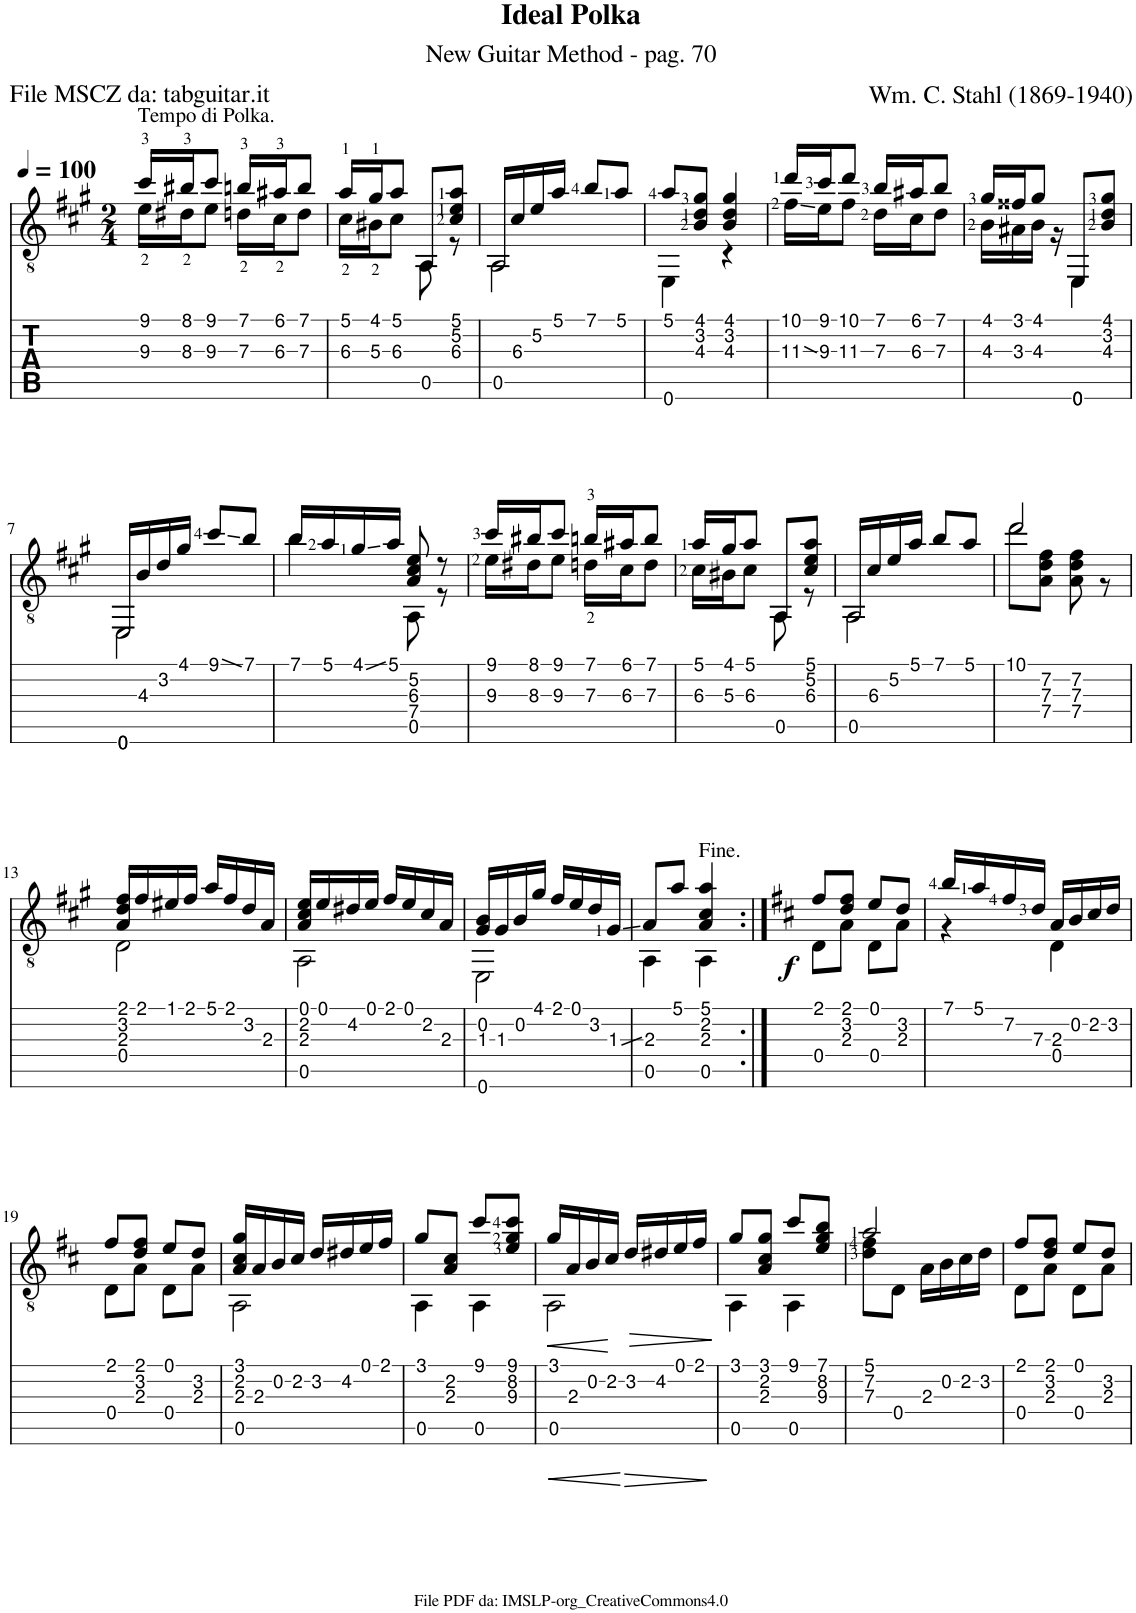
**kern	**kern	**dynam
*part1	*part1	*part1
*staff2	*staff1	*staff1/2
*I"Guitar	*	*
*I'Guit.	*	*
*stria6	*	*
*	*clefGv2	*
*k[f#c#g#]	*k[f#c#g#]	*
*M2/4	*M2/4	*
*MM100	*MM100	*
=1	=1	=1
*^	*^	*
!	!	!LO:TX:a:t=Tempo di Polka.	!	!
16cc#LL	16eLL	16cc#/LL	16e\LL	.
16b#J	16d#J	16b#X/J	16d#X\J	.
8cc#J	8eJ	8cc#/J	8e\J	.
16bLL	16dLL	16bn/LL	16dn\LL	.
16a#J	16c#J	16a#X/J	16c#\J	.
8bJ	8dJ	8b/J	8d\J	.
=2	=2	=2	=2	=2
16aLL	16c#LL	16a/LL	16c#\LL	.
16g#J	16B#J	16g#/J	16B#X\J	.
8aJ	8c#J	8a/J	8c#\J	.
8AAL	8AA	8AA/L	8AA\	.
8c#\ 8e\ 8a\J	8r	8c#/ 8e/ 8a/J	8r	.
=3	=3	=3	=3	=3
!	!	!LO:N:head=open	!	!
16AALL	2AA	16AA/LL	2AA\	.
16c#J	.	16c#/	.	.
16eL	.	16e/	.	.
16aJJ	.	16a/JJ	.	.
8bL	.	8b/L	.	.
8aJ	.	8a/J	.	.
=4	=4	=4	=4	=4
8aL	4EE	8a/L	4EE\	.
8B\ 8d\ 8g#\J	.	8B/ 8d/ 8g#/J	.	.
4B 4d 4g#	4r	4B/ 4d/ 4g#/	4r	.
=5	=5	=5	=5	=5
16ddLL	16f#LL	16dd/LL	16f#\LL	.
16cc#J	16eJ	16cc#/J	16e\J	.
8ddJ	8f#J	8dd/J	8f#\J	.
16bLL	16dLL	16b/LL	16d\LL	.
16a#J	16c#J	16a#X/J	16c#\J	.
8bJ	8dJ	8b/J	8d\J	.
=6	=6	=6	=6	=6
16g#LL	16BLL	16g#/LL	16B\LL	.
16f##J	16A#	16f##X/J	16A#X\	.
8g#J	16BJJ	8g#/J	16B\JJ	.
.	16r	.	16r	.
8EEL	4EE	8EE/L	4EE\	.
8B\ 8d\ 8g#\J	.	8B/ 8d/ 8g#/J	.	.
!!LO:LB:g=z	!!
=7	=7	=7	=7	=7
!	!	!LO:N:head=open	!	!
16EELL	2EE	16EE/LL	2EE\	.
16BJ	.	16B/	.	.
16dL	.	16d/	.	.
16g#JJ	.	16g#/JJ	.	.
8cc#L	.	8cc#/L	.	.
8bJ	.	8b/J	.	.
=8	=8	=8	=8	=8
16bLL	4b	16b/LL	4b\	.
16aJ	.	16a/	.	.
16g#L	.	16g#/	.	.
16aJJ	.	16a/JJ	.	.
8A 8c# 8e	8AA	8A/ 8c#/ 8e/	8AA\	.
8r	8r	8r	8r	.
=9	=9	=9	=9	=9
16cc#LL	16eLL	16cc#/LL	16e\LL	.
16b#XJ	16d#XJ	16b#X/J	16d#X\J	.
8cc#J	8eJ	8cc#/J	8e\J	.
16bnLL	16dnLL	16bn/LL	16dn\LL	.
16a#XJ	16c#J	16a#X/J	16c#\J	.
8bJ	8dJ	8b/J	8d\J	.
=10	=10	=10	=10	=10
16aLL	16c#LL	16a/LL	16c#\LL	.
16g#J	16B#XJ	16g#/J	16B#X\J	.
8aJ	8c#J	8a/J	8c#\J	.
8AAL	8AA	8AA/L	8AA\	.
8c#\ 8e\ 8a\J	8r	8c#/ 8e/ 8a/J	8r	.
=11	=11	=11	=11	=11
!LO:N:head=open	!	!LO:N:head=open	!	!
16AALL	2AA	16AA/LL	2AA\	.
16c#J	.	16c#/	.	.
16eL	.	16e/	.	.
16aJJ	.	16a/JJ	.	.
8bL	.	8b/L	.	.
8aJ	.	8a/J	.	.
=12	=12	=12	=12	=12
!	!	!	!LO:N:head=open	!
2dd	8ddL	2dd/	8dd\L	.
.	8A\ 8d\ 8f#\J	.	8A\ 8d\ 8f#\J	.
.	8A 8d 8f#	.	8A\ 8d\ 8f#\	.
.	8r	.	8r	.
!!LO:LB:g=z	!!
=13	=13	=13	=13	=13
16A\ 16d\ 16f#\LL	2D	16A/ 16d/ 16f#/LL	2D\	.
16f#J	.	16f#/	.	.
16e#L	.	16e#X/	.	.
16f#JJ	.	16f#/JJ	.	.
16aLL	.	16a/LL	.	.
16f#J	.	16f#/	.	.
16dL	.	16d/	.	.
16AJJ	.	16A/JJ	.	.
=14	=14	=14	=14	=14
16A\ 16c#\ 16e\LL	2AA	16A/ 16c#/ 16e/LL	2AA\	.
16eJ	.	16e/	.	.
16d#L	.	16d#X/	.	.
16eJJ	.	16e/JJ	.	.
16f#LL	.	16f#/LL	.	.
16eJ	.	16e/	.	.
16c#L	.	16c#/	.	.
16AJJ	.	16A/JJ	.	.
=15	=15	=15	=15	=15
16G#\ 16B\LL	2EE	16G#/ 16B/LL	2EE\	.
16G#J	.	16G#/	.	.
16BL	.	16B/	.	.
16g#JJ	.	16g#/JJ	.	.
16f#LL	.	16f#/LL	.	.
16eJ	.	16e/	.	.
16dL	.	16d/	.	.
16G#JJ	.	16G#/JJ	.	.
=16	=16	=16	=16	=16
8AL	4AA	8A/L	4AA\	.
8aJ	.	8a/J	.	.
4A 4c# 4a	4AA	4A/ 4c#/ 4a/	4AA\	.
=17:|!	=17:|!	=17:|!	=17:|!	=17:|!
*k[f#c#]	*	*k[f#c#]	*	*
!	!	!	!	!LO:DY:b
8f#L	8DL	8f#/L	8D\L	f
8d\ 8f#\J	8AJ	8d/ 8f#/J	8A\J	.
8eL	8DL	8e/L	8D\L	.
8dJ	8AJ	8d/J	8A\J	.
=18	=18	=18	=18	=18
16bLL	4r	16b/LL	4r	.
16aJ	.	16a/	.	.
16f#L	.	16f#/	.	.
16dJJ	.	16d/JJ	.	.
16ALL	4D	16A/LL	4D\	.
16BJ	.	16B/	.	.
16c#L	.	16c#/	.	.
16dJJ	.	16d/JJ	.	.
!!LO:LB:g=z	!!
=19	=19	=19	=19	=19
8f#L	8DL	8f#/L	8D\L	.
8d\ 8f#\J	8AJ	8d/ 8f#/J	8A\J	.
8eL	8DL	8e/L	8D\L	.
8dJ	8AJ	8d/J	8A\J	.
=20	=20	=20	=20	=20
16A\ 16c#\ 16g\LL	2AA	16A/ 16c#/ 16g/LL	2AA\	.
16AJ	.	16A/	.	.
16BL	.	16B/	.	.
16c#JJ	.	16c#/JJ	.	.
16dLL	.	16d/LL	.	.
16d#J	.	16d#X/	.	.
16eL	.	16e/	.	.
16f#JJ	.	16f#/JJ	.	.
=21	=21	=21	=21	=21
8gL	4AA	8g/L	4AA\	.
8A\ 8c#\J	.	8A/ 8c#/J	.	.
8cc#L	4AA	8cc#/L	4AA\	.
8e\ 8g\ 8cc#\J	.	8e/ 8g/ 8cc#/J	.	.
=22	=22	=22	=22	=22
!	!	!	!	!LO:HP:b
16gLL	2AA	16g/LL	2AA\	<
16AJ	.	16A/	.	.
16BL	.	16B/	.	.
16c#JJ	.	16c#/JJ	.	.
!	!	!	!	!LO:HP:b
16dLL	.	16d/LL	.	>
16d#J	.	16d#X/	.	.
16eL	.	16e/	.	.
16f#JJ	.	16f#/JJ	.	.
*v	*v	*	*	*
*	*v	*v	*
.	.	[ ]
=23	=23	=23
*^	*^	*
8gL	4AA	8g/L	4AA\	.
8A\ 8c#\ 8g\J	.	8A/ 8c#/ 8g/J	.	.
8cc#L	4AA	8cc#/L	4AA\	.
8e\ 8g\ 8b\J	.	8e/ 8g/ 8b/J	.	.
=24	=24	=24	=24	=24
2a	8d\ 8f#\L	2a/	8d\ 8f#\L	.
.	8DJ	.	8D\J	.
.	16ALL	.	16A\LL	.
.	16BJ	.	16B\	.
.	16c#L	.	16c#\	.
.	16dJJ	.	16d\JJ	.
=25	=25	=25	=25	=25
8f#L	8DL	8f#/L	8D\L	.
8d\ 8f#\J	8AJ	8d/ 8f#/J	8A\J	.
8eL	8DL	8e/L	8D\L	.
8dJ	8AJ	8d/J	8A\J	.
*v	*v	*	*	*
*	*v	*v	*
=	=	=
*-	*-	*-
